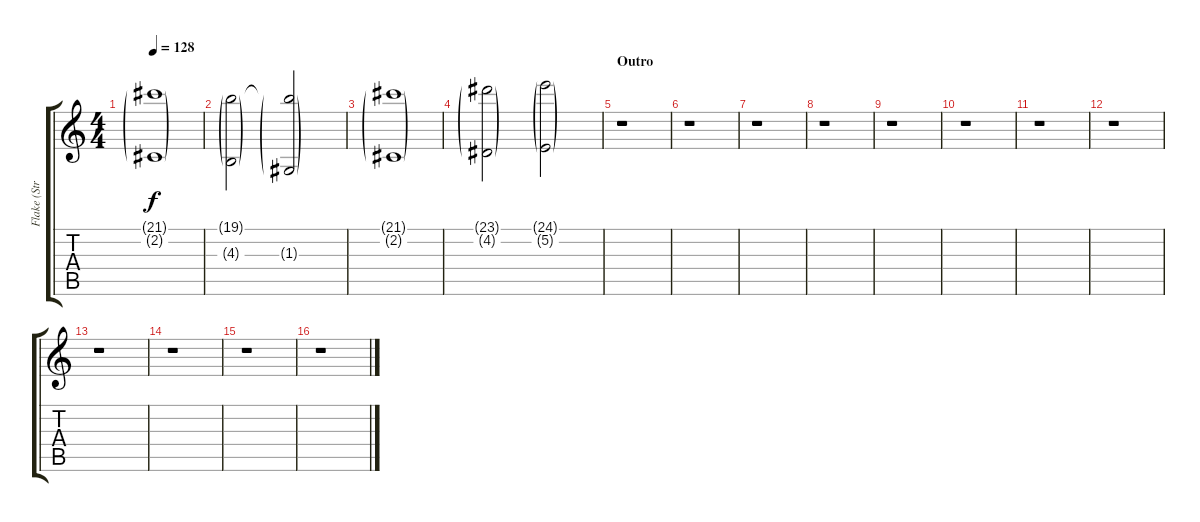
\track ("Flake (Strings lead + Sample)" "Flake (Str") {instrument stringensemble2}
\staff {score tabs}
\tuning (E4 B3 G3 D3 A2 E2) {hide}
\ts (4 4)
\tempo 128
\clef g2
\ks c
(21.1{g} 2.2{g}).1{dy f} |
(19.1{g} 4.3{g}).2 (19.1{g t} 1.3{g}).2 |
(21.1{g} 2.2{g}).1 |
(23.1{g} 4.2{g}).2 (24.1{g} 5.2{g}).2 |
\section ("" "Outro")
r.1 |
r.1 |
r.1 |
r.1 |
r.1 |
r.1 |
r.1 |
r.1 |
r.1 |
r.1 |
r.1 |
r.1
